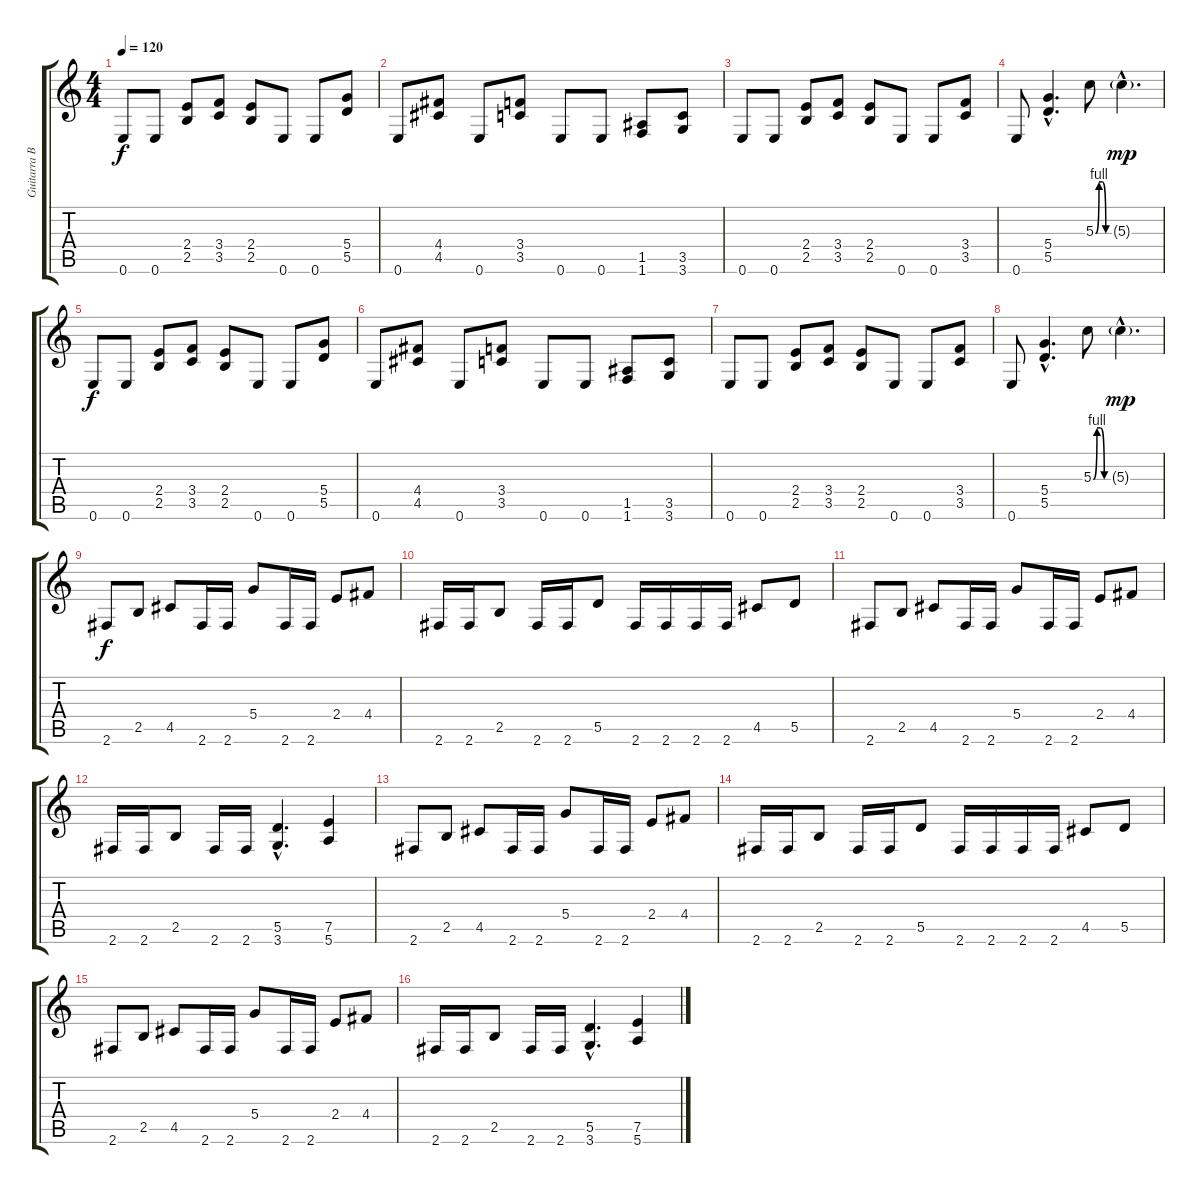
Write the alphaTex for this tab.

\track ("Guitarra Base" "Guitarra B") {instrument overdrivenguitar}
\staff {score tabs}
\tuning (E4 B3 G3 D3 A2 E2) {hide}
\ts (4 4)
\tempo 120
\clef g2
\ks c
0.6.8{dy f} 0.6.8 (2.4 2.5).8 (3.4 3.5).8 (2.4 2.5).8 0.6.8 0.6.8 (5.4 5.5).8 |
0.6.8 (4.4 4.5).8 0.6.8 (3.4 3.5).8 0.6.8 0.6.8 (1.5 1.6).8 (3.5 3.6).8 |
0.6.8 0.6.8 (2.4 2.5).8 (3.4 3.5).8 (2.4 2.5).8 0.6.8 0.6.8 (3.4 3.5).8 |
0.6.8 (5.4{hac} 5.5{hac}).4{d} 5.3{be (custom 0 0 15 4 30 4 45 0 60 0)}.8 5.3{g hac}.4{d dy mp} |
0.6.8{dy f} 0.6.8 (2.4 2.5).8 (3.4 3.5).8 (2.4 2.5).8 0.6.8 0.6.8 (5.4 5.5).8 |
0.6.8 (4.4 4.5).8 0.6.8 (3.4 3.5).8 0.6.8 0.6.8 (1.5 1.6).8 (3.5 3.6).8 |
0.6.8 0.6.8 (2.4 2.5).8 (3.4 3.5).8 (2.4 2.5).8 0.6.8 0.6.8 (3.4 3.5).8 |
0.6.8 (5.4{hac} 5.5{hac}).4{d} 5.3{be (custom 0 0 15 4 30 4 45 0 60 0)}.8 5.3{g hac}.4{d dy mp} |
2.6.8{dy f} 2.5.8 4.5.8 2.6.16 2.6.16 5.4.8 2.6.16 2.6.16 2.4.8 4.4.8 |
2.6.16 2.6.16 2.5.8 2.6.16 2.6.16 5.5.8 2.6.16 2.6.16 2.6.16 2.6.16 4.5.8 5.5.8 |
2.6.8 2.5.8 4.5.8 2.6.16 2.6.16 5.4.8 2.6.16 2.6.16 2.4.8 4.4.8 |
2.6.16 2.6.16 2.5.8 2.6.16 2.6.16 (5.5{hac} 3.6{hac}).4{d} (7.5 5.6).4 |
2.6.8 2.5.8 4.5.8 2.6.16 2.6.16 5.4.8 2.6.16 2.6.16 2.4.8 4.4.8 |
2.6.16 2.6.16 2.5.8 2.6.16 2.6.16 5.5.8 2.6.16 2.6.16 2.6.16 2.6.16 4.5.8 5.5.8 |
2.6.8 2.5.8 4.5.8 2.6.16 2.6.16 5.4.8 2.6.16 2.6.16 2.4.8 4.4.8 |
2.6.16 2.6.16 2.5.8 2.6.16 2.6.16 (5.5{hac} 3.6{hac}).4{d} (7.5 5.6).4
